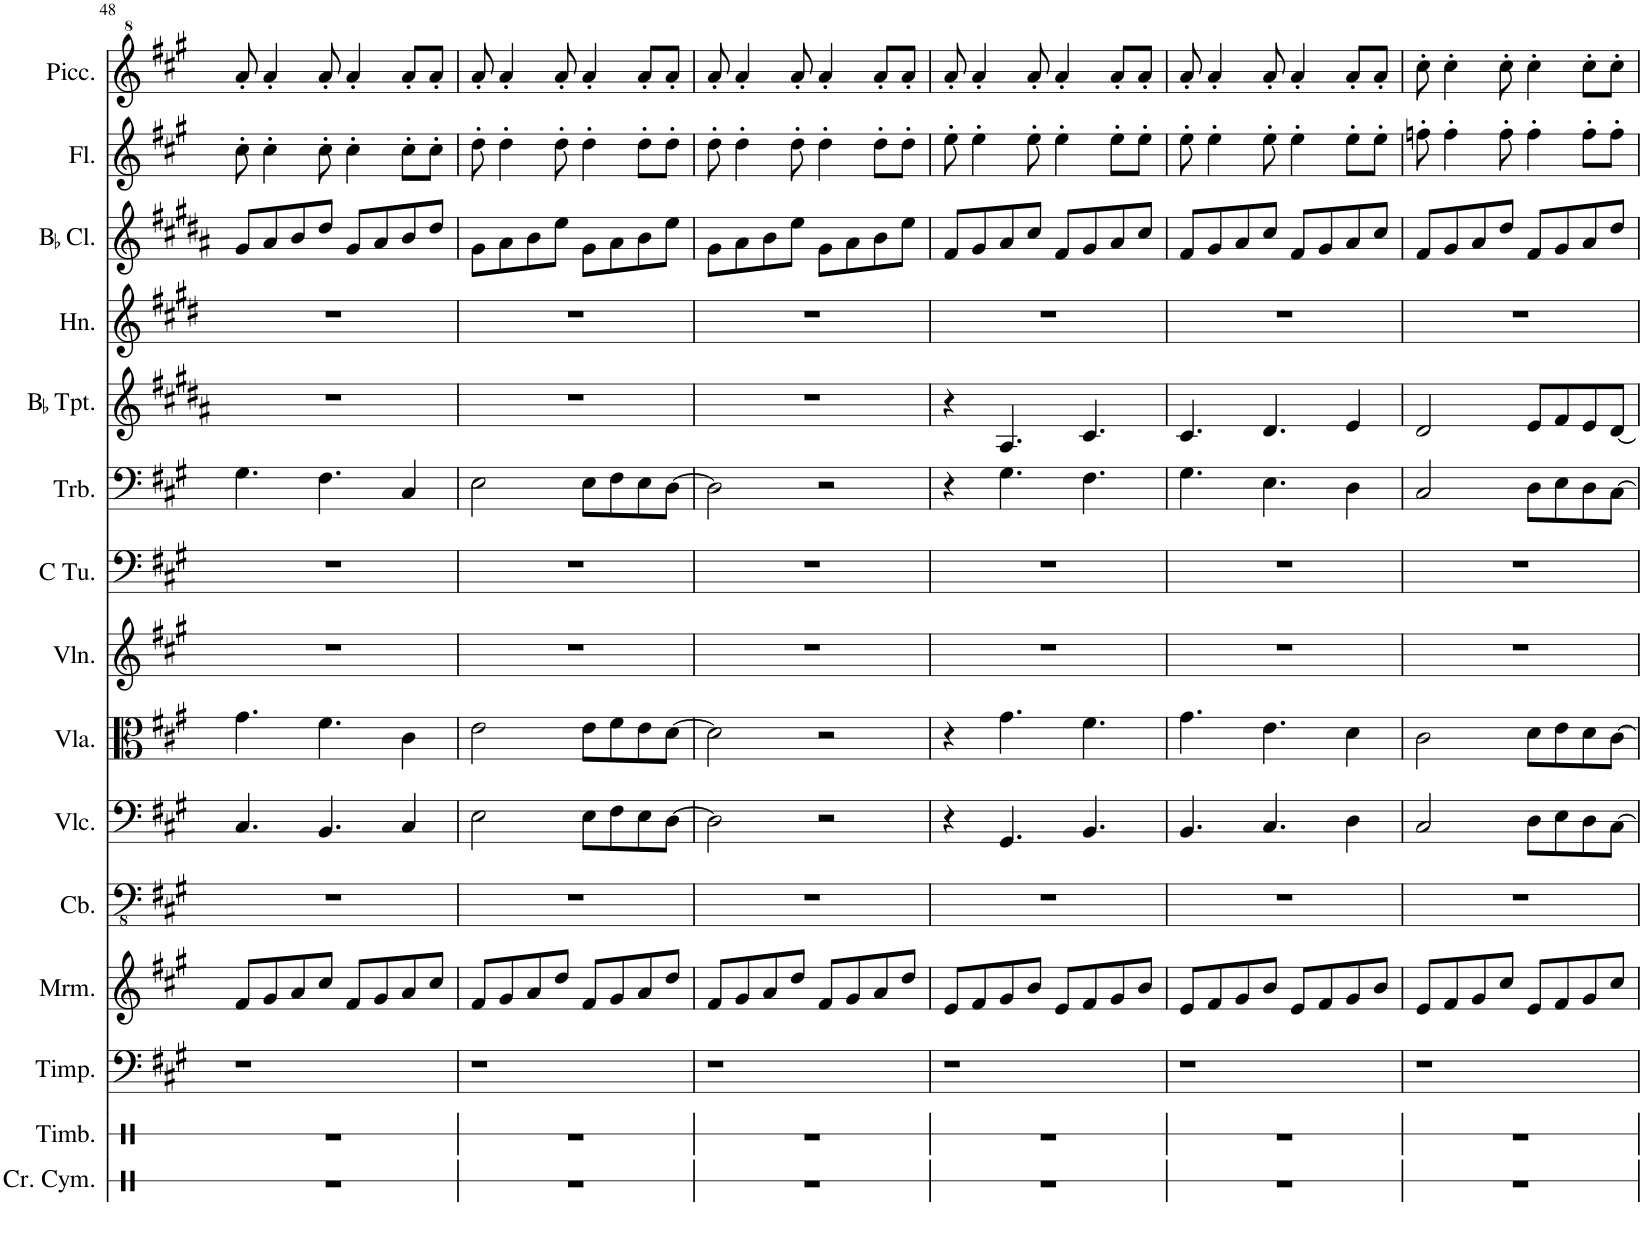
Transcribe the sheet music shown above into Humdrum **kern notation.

**kern	**kern	**kern	**kern	**kern	**kern	**kern	**kern	**kern	**kern	**kern	**kern	**kern	**kern	**kern
*part15	*part14	*part13	*part12	*part11	*part10	*part9	*part8	*part7	*part6	*part5	*part4	*part3	*part2	*part1
*staff15	*staff14	*staff13	*staff12	*staff11	*staff10	*staff9	*staff8	*staff7	*staff6	*staff5	*staff4	*staff3	*staff2	*staff1
*I"Crash Cymbal	*I"Timbales	*I"Timpani	*I"Marimba	*I"Double Bass	*I"Violoncello	*I"Viola	*I"Violin	*I"C Tuba	*I"Trombone	*I"BaccidentalFlat Trumpet	*I"Horn	*I"BaccidentalFlat Clarinet	*I"Flute	*I"Piccolo
*I'Cr. Cym.	*I'Timb.	*I'Timp.	*I'Mrm.	*	*I'Vlc.	*I'Vla.	*I'Vln.	*I'C Tu.	*I'Trb.	*I'BaccidentalFlat Tpt.	*I'Hn.	*I'BaccidentalFlat Cl.	*I'Fl.	*I'Picc.
!!LO:PB:g=z
*clefX	*clefX	*clefF4	*clefG2	*clefFv4	*clefF4	*clefC3	*clefG2	*clefF4	*clefF4	*clefG2	*clefG2	*clefG2	*clefG2	*clefG^2
*	*	*	*	*Trd7c12	*	*	*	*	*	*Trd1c2	*Trd4c7	*Trd1c2	*	*Trd-7c-12
*k[]	*k[]	*k[f#c#g#]	*k[f#c#g#]	*k[f#c#g#]	*k[f#c#g#]	*k[f#c#g#]	*k[f#c#g#]	*k[f#c#g#]	*k[f#c#g#]	*k[f#c#g#d#a#]	*k[f#c#g#d#]	*k[f#c#g#d#a#]	*k[f#c#g#]	*k[f#c#g#]
*M4/4	*M4/4	*M4/4	*M4/4	*M4/4	*M4/4	*M4/4	*M4/4	*M4/4	*M4/4	*M4/4	*M4/4	*M4/4	*M4/4	*M4/4
=48	=48	=48	=48	=48	=48	=48	=48	=48	=48	=48	=48	=48	=48	=48
1r	1r	1r	8f#/L	1r	4.C#/	4.g#\	1r	1r	4.G#\	1r	1r	8g#/L	8cc#'\	8aa'/
.	.	.	8g#/	.	.	.	.	.	.	.	.	8a#/	4cc#'\	4aa'/
.	.	.	8a/	.	.	.	.	.	.	.	.	8b/	.	.
.	.	.	8cc#/J	.	4.BB/	4.f#\	.	.	4.F#\	.	.	8dd#/J	8cc#'\	8aa'/
.	.	.	8f#/L	.	.	.	.	.	.	.	.	8g#/L	4cc#'\	4aa'/
.	.	.	8g#/	.	.	.	.	.	.	.	.	8a#/	.	.
.	.	.	8a/	.	4C#/	4c#\	.	.	4C#/	.	.	8b/	8cc#'\L	8aa'/L
.	.	.	8cc#/J	.	.	.	.	.	.	.	.	8dd#/J	8cc#'\J	8aa'/J
=49	=49	=49	=49	=49	=49	=49	=49	=49	=49	=49	=49	=49	=49	=49
1r	1r	1r	8f#/L	1r	2E\	2e\	1r	1r	2E\	1r	1r	8g#\L	8dd'\	8aa'/
.	.	.	8g#/	.	.	.	.	.	.	.	.	8a#\	4dd'\	4aa'/
.	.	.	8a/	.	.	.	.	.	.	.	.	8b\	.	.
.	.	.	8dd/J	.	.	.	.	.	.	.	.	8ee\J	8dd'\	8aa'/
.	.	.	8f#/L	.	8E\L	8e\L	.	.	8E\L	.	.	8g#\L	4dd'\	4aa'/
.	.	.	8g#/	.	8F#\	8f#\	.	.	8F#\	.	.	8a#\	.	.
.	.	.	8a/	.	8E\	8e\	.	.	8E\	.	.	8b\	8dd'\L	8aa'/L
.	.	.	8dd/J	.	[8D\J	[8d\J	.	.	[8D\J	.	.	8ee\J	8dd'\J	8aa'/J
=50	=50	=50	=50	=50	=50	=50	=50	=50	=50	=50	=50	=50	=50	=50
1r	1r	1r	8f#/L	1r	2D\]	2d\]	1r	1r	2D\]	1r	1r	8g#\L	8dd'\	8aa'/
.	.	.	8g#/	.	.	.	.	.	.	.	.	8a#\	4dd'\	4aa'/
.	.	.	8a/	.	.	.	.	.	.	.	.	8b\	.	.
.	.	.	8dd/J	.	.	.	.	.	.	.	.	8ee\J	8dd'\	8aa'/
.	.	.	8f#/L	.	2r	2r	.	.	2r	.	.	8g#\L	4dd'\	4aa'/
.	.	.	8g#/	.	.	.	.	.	.	.	.	8a#\	.	.
.	.	.	8a/	.	.	.	.	.	.	.	.	8b\	8dd'\L	8aa'/L
.	.	.	8dd/J	.	.	.	.	.	.	.	.	8ee\J	8dd'\J	8aa'/J
=51	=51	=51	=51	=51	=51	=51	=51	=51	=51	=51	=51	=51	=51	=51
1r	1r	1r	8e/L	1r	4r	4r	1r	1r	4r	4r	1r	8f#/L	8ee'\	8aa'/
.	.	.	8f#/	.	.	.	.	.	.	.	.	8g#/	4ee'\	4aa'/
.	.	.	8g#/	.	4.GG#/	4.g#\	.	.	4.G#\	4.A#/	.	8a#/	.	.
.	.	.	8b/J	.	.	.	.	.	.	.	.	8cc#/J	8ee'\	8aa'/
.	.	.	8e/L	.	.	.	.	.	.	.	.	8f#/L	4ee'\	4aa'/
.	.	.	8f#/	.	4.BB/	4.f#\	.	.	4.F#\	4.c#/	.	8g#/	.	.
.	.	.	8g#/	.	.	.	.	.	.	.	.	8a#/	8ee'\L	8aa'/L
.	.	.	8b/J	.	.	.	.	.	.	.	.	8cc#/J	8ee'\J	8aa'/J
=52	=52	=52	=52	=52	=52	=52	=52	=52	=52	=52	=52	=52	=52	=52
1r	1r	1r	8e/L	1r	4.BB/	4.g#\	1r	1r	4.G#\	4.c#/	1r	8f#/L	8ee'\	8aa'/
.	.	.	8f#/	.	.	.	.	.	.	.	.	8g#/	4ee'\	4aa'/
.	.	.	8g#/	.	.	.	.	.	.	.	.	8a#/	.	.
.	.	.	8b/J	.	4.C#/	4.e\	.	.	4.E\	4.d#/	.	8cc#/J	8ee'\	8aa'/
.	.	.	8e/L	.	.	.	.	.	.	.	.	8f#/L	4ee'\	4aa'/
.	.	.	8f#/	.	.	.	.	.	.	.	.	8g#/	.	.
.	.	.	8g#/	.	4D\	4d\	.	.	4D\	4e/	.	8a#/	8ee'\L	8aa'/L
.	.	.	8b/J	.	.	.	.	.	.	.	.	8cc#/J	8ee'\J	8aa'/J
=53	=53	=53	=53	=53	=53	=53	=53	=53	=53	=53	=53	=53	=53	=53
1r	1r	1r	8e/L	1r	2C#/	2c#\	1r	1r	2C#/	2d#/	1r	8f#/L	8ffn'\	8ccc#'\
.	.	.	8f#/	.	.	.	.	.	.	.	.	8g#/	4ff'\	4ccc#'\
.	.	.	8g#/	.	.	.	.	.	.	.	.	8a#/	.	.
.	.	.	8cc#/J	.	.	.	.	.	.	.	.	8dd#/J	8ff'\	8ccc#'\
.	.	.	8e/L	.	8D\L	8d\L	.	.	8D\L	8e/L	.	8f#/L	4ff'\	4ccc#'\
.	.	.	8f#/	.	8E\	8e\	.	.	8E\	8f#/	.	8g#/	.	.
.	.	.	8g#/	.	8D\	8d\	.	.	8D\	8e/	.	8a#/	8ff'\L	8ccc#'\L
.	.	.	8cc#/J	.	[8C#\J	[8c#\J	.	.	[8C#\J	[8d#/J	.	8dd#/J	8ff'\J	8ccc#'\J
=	=	=	=	=	=	=	=	=	=	=	=	=	=	=
*-	*-	*-	*-	*-	*-	*-	*-	*-	*-	*-	*-	*-	*-	*-
